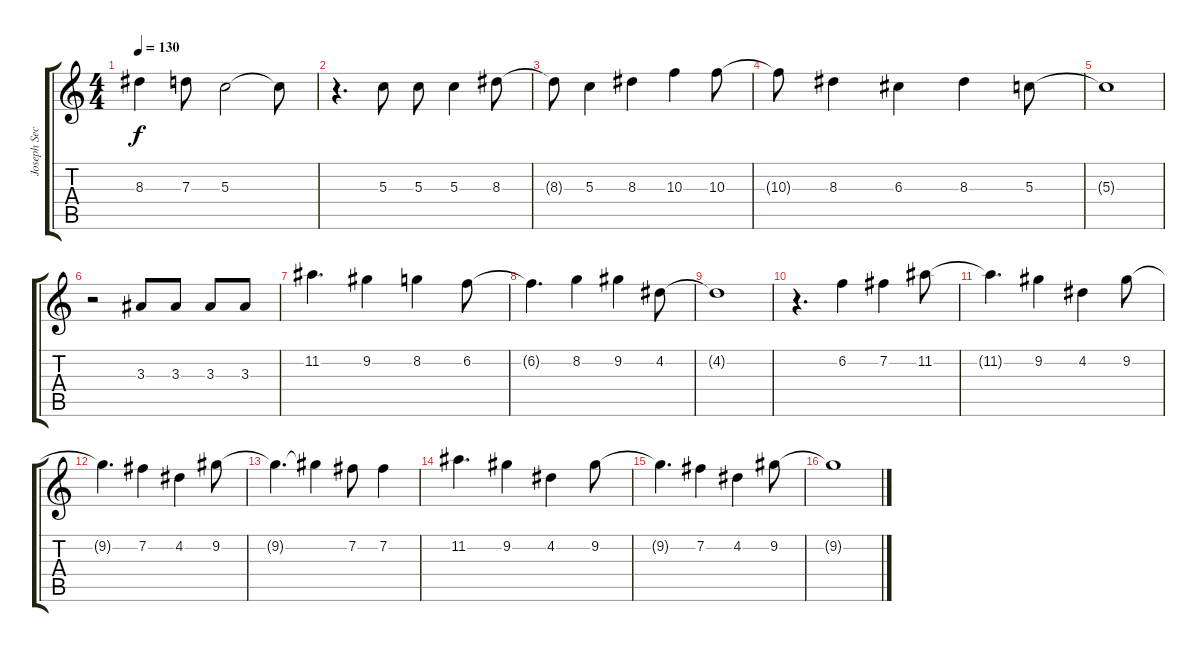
\track ("Joseph Secchiaroli (Vocal)" "Joseph Sec") {instrument contrabass}
\staff {score tabs}
\tuning (E4 B3 G3 D3 A2 E2) {hide}
\ts (4 4)
\tempo 130
\clef g2
\ks c
8.3{t}.4{dy f} 7.3.8 5.3.2 5.3{t}.8 |
r.4{d} 5.3.8 5.3.8 5.3.4 8.3.8 |
8.3{t}.8 5.3.4 8.3.4 10.3.4 10.3.8 |
10.3{t}.8 8.3.4 6.3.4 8.3.4 5.3.8 |
5.3{t}.1 |
r.2 3.3.8 3.3.8 3.3.8 3.3.8 |
11.2.4{d} 9.2.4 8.2.4 6.2.8 |
6.2{t}.4{d} 8.2.4 9.2.4 4.2.8 |
4.2{t}.1 |
r.4{d} 6.2.4 7.2.4 11.2.8 |
11.2{t}.4{d} 9.2.4 4.2.4 9.2.8 |
9.2{t}.4{d} 7.2.4 4.2.4 9.2.8 |
9.2{t}.4{d} 9.2{t}.4 7.2.8 7.2.4 |
11.2.4{d} 9.2.4 4.2.4 9.2.8 |
9.2{t}.4{d} 7.2.4 4.2.4 9.2.8 |
9.2{t}.1
